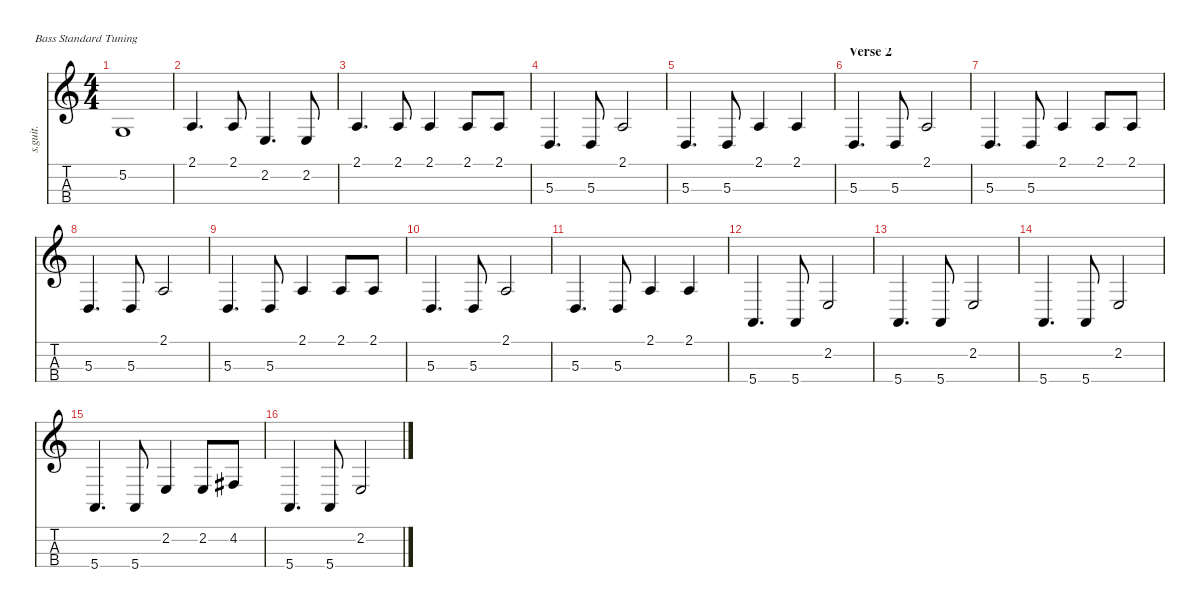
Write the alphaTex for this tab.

\defaultSystemsLayout 4
\hideDynamics
\bracketExtendMode nobrackets
\track ("Bass" "s.guit.") {instrument electricbassfinger}
\staff {score tabs}
\tuning (G2 D2 A1 E1)
\ts (4 4)
\tempo (120 hide)
\clef g2
\ks c
5.2.1{dy mf} |
2.1.4{d} 2.1.8 2.2.4{d} 2.2.8 |
2.1.4{d} 2.1.8 2.1.4 2.1.8 2.1.8 |
5.3.4{d} 5.3.8 2.1.2 |
5.3.4{d} 5.3.8 2.1.4 2.1.4 |
\section ("" "Verse 2")
5.3.4{d} 5.3.8 2.1.2 |
5.3.4{d} 5.3.8 2.1.4 2.1.8 2.1.8 |
5.3.4{d} 5.3.8 2.1.2 |
5.3.4{d} 5.3.8 2.1.4 2.1.8 2.1.8 |
5.3.4{d} 5.3.8 2.1.2 |
5.3.4{d} 5.3.8 2.1.4 2.1.4 |
5.4.4{d} 5.4.8 2.2.2 |
5.4.4{d} 5.4.8 2.2.2 |
5.4.4{d} 5.4.8 2.2.2 |
5.4.4{d} 5.4.8 2.2.4 2.2.8 4.2{acc #}.8 |
5.4.4{d} 5.4.8 2.2.2
